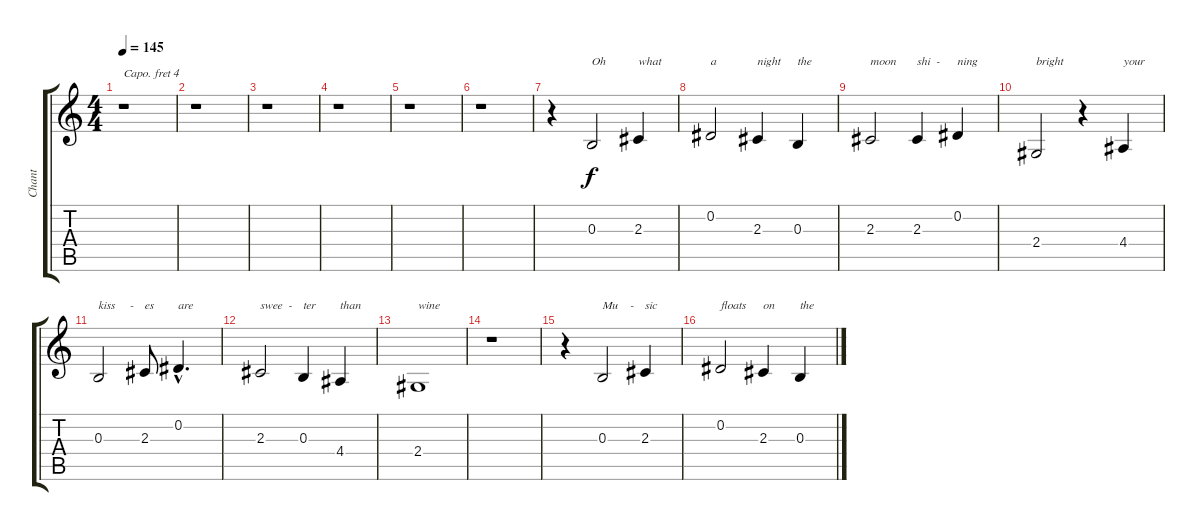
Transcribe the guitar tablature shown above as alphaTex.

\track ("Chant" "Chant") {instrument clarinet}
\staff {score tabs}
\capo 4
\tuning (E4 B3 G3 D3 A2 E2) {hide}
\ts (4 4)
\tempo 145
\clef g2
\ks c
r.1{dy f} |
r.1 |
r.1 |
r.1 |
r.1 |
r.1 |
r.4 0.3.2{txt "Oh"} 2.3.4{txt "what"} |
0.2.2{txt "a"} 2.3.4{txt "night"} 0.3.4{txt "the"} |
2.3.2{txt "moon"} 2.3.4{txt "shi  -"} 0.2.4{txt "ning"} |
2.4.2{txt "bright"} r.4 4.4.4{txt "your"} |
0.3.2{txt "kiss     -"} 2.3.8{txt "es"} 0.2{hac}.4{d txt "are"} |
2.3.2{txt "swee  -"} 0.3.4{txt "ter"} 4.4.4{txt "than"} |
2.4.1{txt "wine"} |
r.1 |
r.4 0.3.2{txt "Mu    -"} 2.3.4{txt "sic"} |
0.2.2{txt "floats"} 2.3.4{txt "on"} 0.3.4{txt "the"}
